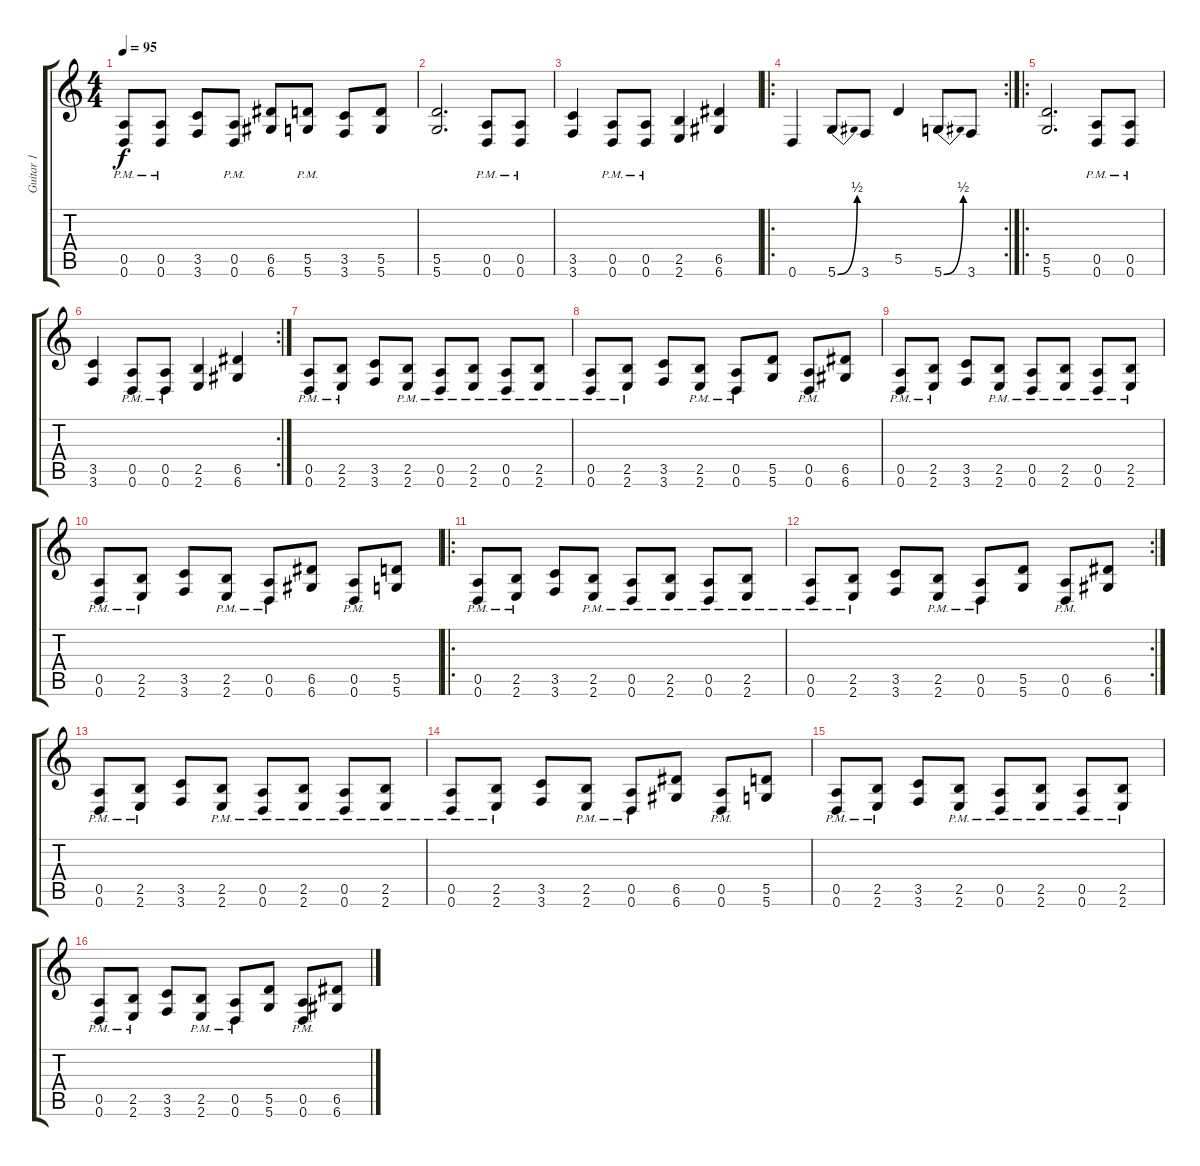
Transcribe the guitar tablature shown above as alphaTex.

\track ("Guitar 1" "Guitar 1") {instrument distortionguitar}
\staff {score tabs}
\tuning (E4 B3 G3 D3 A2 D2) {hide}
\ts (4 4)
\tempo 95
\clef g2
\ks c
(0.5{pm} 0.6{pm}).8{dy f} (0.5{pm} 0.6{pm}).8 (3.5 3.6).8 (0.5{pm} 0.6{pm}).8 (6.5 6.6).8 (5.5{pm} 5.6{pm}).8 (3.5 3.6).8 (5.5 5.6).8 |
(5.5 5.6).2{d} (0.5{pm} 0.6{pm}).8 (0.5{pm} 0.6{pm}).8 |
(3.5 3.6).4 (0.5{pm} 0.6{pm}).8 (0.5{pm} 0.6{pm}).8 (2.5 2.6).4 (6.5 6.6).4 |
\ro
\rc 2
0.6.4 5.6{be (bend 0 0 60 2)}.8 3.6.8 5.5.4 5.6{be (bend 0 0 60 2)}.8 3.6.8 |
\ro
(5.5 5.6).2{d} (0.5{pm} 0.6{pm}).8 (0.5{pm} 0.6{pm}).8 |
\rc 2
(3.5 3.6).4 (0.5{pm} 0.6{pm}).8 (0.5{pm} 0.6{pm}).8 (2.5 2.6).4 (6.5 6.6).4 |
(0.5{pm} 0.6{pm}).8 (2.5{pm} 2.6{pm}).8 (3.5 3.6).8 (2.5{pm} 2.6{pm}).8 (0.5{pm} 0.6{pm}).8 (2.5{pm} 2.6{pm}).8 (0.5{pm} 0.6{pm}).8 (2.5{pm} 2.6{pm}).8 |
(0.5{pm} 0.6{pm}).8 (2.5{pm} 2.6{pm}).8 (3.5 3.6).8 (2.5{pm} 2.6{pm}).8 (0.5{pm} 0.6{pm}).8 (5.5 5.6).8 (0.5{pm} 0.6{pm}).8 (6.5 6.6).8 |
(0.5{pm} 0.6{pm}).8 (2.5{pm} 2.6{pm}).8 (3.5 3.6).8 (2.5{pm} 2.6{pm}).8 (0.5{pm} 0.6{pm}).8 (2.5{pm} 2.6{pm}).8 (0.5{pm} 0.6{pm}).8 (2.5{pm} 2.6{pm}).8 |
(0.5{pm} 0.6{pm}).8 (2.5{pm} 2.6{pm}).8 (3.5 3.6).8 (2.5{pm} 2.6{pm}).8 (0.5{pm} 0.6{pm}).8 (6.5 6.6).8 (0.5{pm} 0.6{pm}).8 (5.5 5.6).8 |
\ro
(0.5{pm} 0.6{pm}).8 (2.5{pm} 2.6{pm}).8 (3.5 3.6).8 (2.5{pm} 2.6{pm}).8 (0.5{pm} 0.6{pm}).8 (2.5{pm} 2.6{pm}).8 (0.5{pm} 0.6{pm}).8 (2.5{pm} 2.6{pm}).8 |
\rc 2
(0.5{pm} 0.6{pm}).8 (2.5{pm} 2.6{pm}).8 (3.5 3.6).8 (2.5{pm} 2.6{pm}).8 (0.5{pm} 0.6{pm}).8 (5.5 5.6).8 (0.5{pm} 0.6{pm}).8 (6.5 6.6).8 |
(0.5{pm} 0.6{pm}).8 (2.5{pm} 2.6{pm}).8 (3.5 3.6).8 (2.5{pm} 2.6{pm}).8 (0.5{pm} 0.6{pm}).8 (2.5{pm} 2.6{pm}).8 (0.5{pm} 0.6{pm}).8 (2.5{pm} 2.6{pm}).8 |
(0.5{pm} 0.6{pm}).8 (2.5{pm} 2.6{pm}).8 (3.5 3.6).8 (2.5{pm} 2.6{pm}).8 (0.5{pm} 0.6{pm}).8 (6.5 6.6).8 (0.5{pm} 0.6{pm}).8 (5.5 5.6).8 |
(0.5{pm} 0.6{pm}).8 (2.5{pm} 2.6{pm}).8 (3.5 3.6).8 (2.5{pm} 2.6{pm}).8 (0.5{pm} 0.6{pm}).8 (2.5{pm} 2.6{pm}).8 (0.5{pm} 0.6{pm}).8 (2.5{pm} 2.6{pm}).8 |
(0.5{pm} 0.6{pm}).8 (2.5{pm} 2.6{pm}).8 (3.5 3.6).8 (2.5{pm} 2.6{pm}).8 (0.5{pm} 0.6{pm}).8 (5.5 5.6).8 (0.5{pm} 0.6{pm}).8 (6.5 6.6).8
